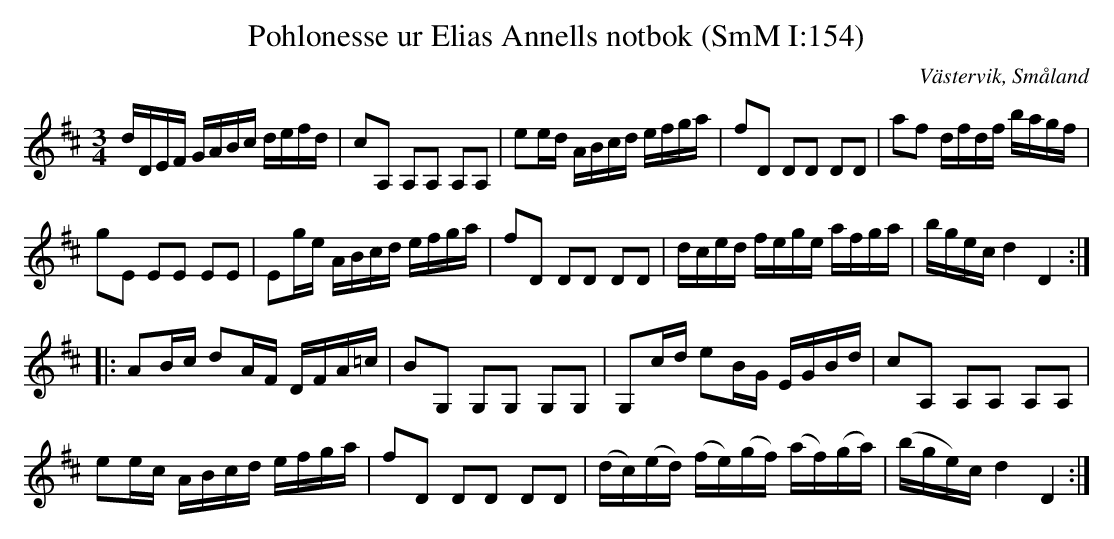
X:1
T:Pohlonesse ur Elias Annells notbok (SmM I:154)
O:Västervik, Småland
M:3/4
L:1/8
K:D
d/D/E/F/ G/A/B/c/ d/e/f/d/|cA, A,A, A,A,|ee/d/ A/B/c/d/ e/f/g/a/|fD DD DD|af d/f/d/f/ b/a/g/f/|
gE EE EE|Eg/e/ A/B/c/d/ e/f/g/a/|fD DD DD|d/c/e/d/ f/e/g/e/ a/f/g/a/|b/g/e/c/ d2 D2:|
|:AB/c/ dA/F/ D/F/A/=c/|BG, G,G, G,G,|G,c/d/ eB/G/ E/G/B/d/|cA, A,A, A,A,|
ee/c/ A/B/c/d/ e/f/g/a/|fD DD DD|(d/c/)(e/d/) (f/e/)(g/f/) (a/f/)(g/a/)|(b/g/e/)c/ d2 D2:|
